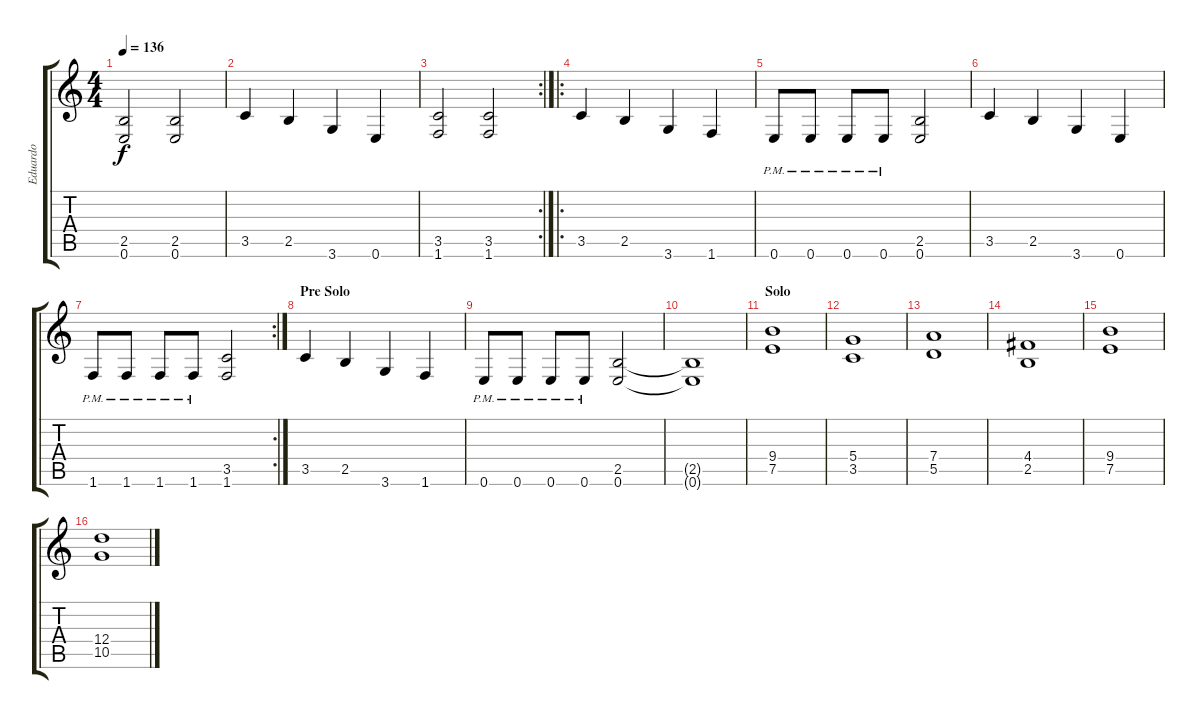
\track ("Eduardo" "Eduardo") {instrument distortionguitar}
\staff {score tabs}
\tuning (E4 B3 G3 D3 A2 E2) {hide}
\ts (4 4)
\tempo 136
\clef g2
\ks c
(2.5 0.6).2{dy f} (2.5 0.6).2 |
3.5.4 2.5.4 3.6.4 0.6.4 |
\rc 2
(3.5 1.6).2 (3.5 1.6).2 |
\ro
3.5.4 2.5.4 3.6.4 1.6.4 |
0.6{pm}.8 0.6{pm}.8 0.6{pm}.8 0.6{pm}.8 (2.5 0.6).2 |
3.5.4 2.5.4 3.6.4 0.6.4 |
\rc 2
1.6{pm}.8 1.6{pm}.8 1.6{pm}.8 1.6{pm}.8 (3.5 1.6).2 |
\section ("" "Pre Solo")
3.5.4 2.5.4 3.6.4 1.6.4 |
0.6{pm}.8 0.6{pm}.8 0.6{pm}.8 0.6{pm}.8 (2.5 0.6).2 |
(2.5{t} 0.6{t}).1 |
\section ("" "Solo")
(9.4 7.5).1 |
(5.4 3.5).1 |
(7.4 5.5).1 |
(4.4 2.5).1 |
(9.4 7.5).1 |
(12.4 10.5).1
